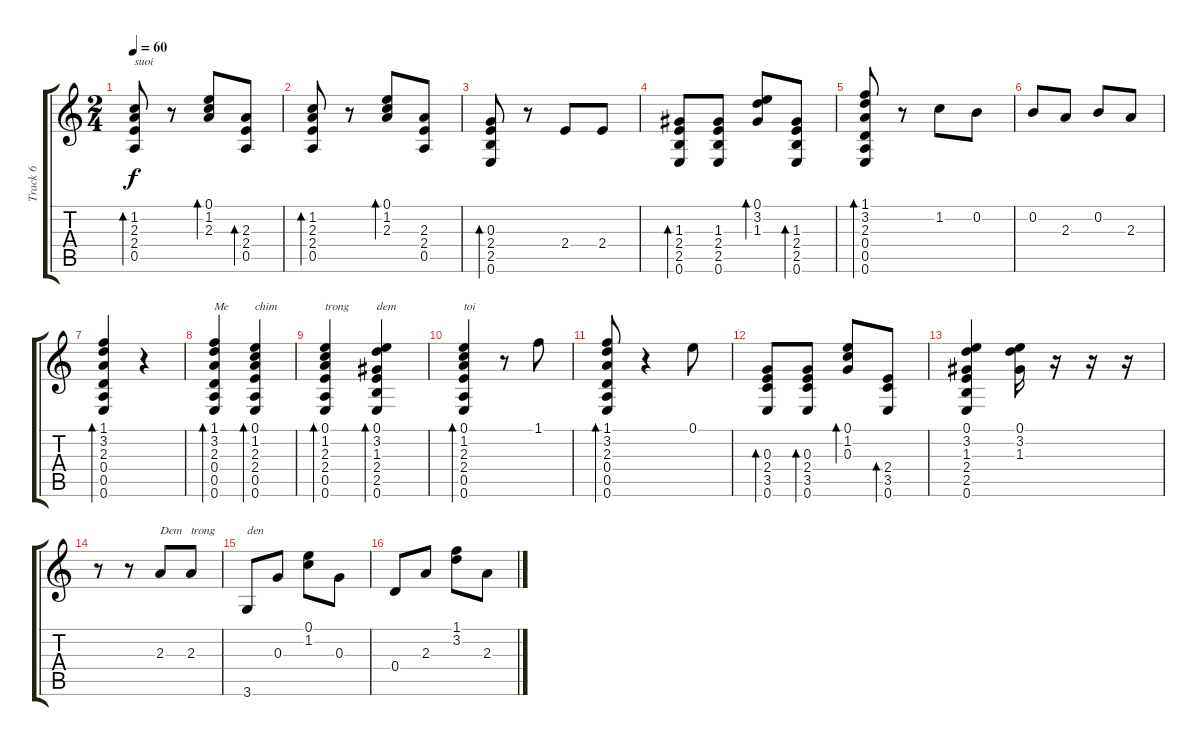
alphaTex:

\track ("Track 6" "Track 6") {instrument acousticguitarnylon}
\staff {score tabs}
\tuning (E4 B3 G3 D3 A2 E2) {hide}
\ts (2 4)
\tempo 60
\clef g2
\ks c
(1.2 2.3 2.4 0.5).8{bd 60 txt "suoi" dy f} r.8 (0.1 1.2 2.3).8{bd 60} (2.3 2.4 0.5).8{bd 60} |
(1.2 2.3 2.4 0.5).8{bd 60} r.8 (0.1 1.2 2.3).8{bd 60} (2.3 2.4 0.5).8 |
(0.3 2.4 2.5 0.6).8{bd 60} r.8 2.4.8 2.4.8 |
(1.3 2.4 2.5 0.6).8{bd 60} (1.3 2.4 2.5 0.6).8 (0.1 3.2 1.3).8{bd 60} (1.3 2.4 2.5 0.6).8{bd 60} |
(1.1 3.2 2.3 0.4 0.5 0.6).8{bd 60} r.8 1.2.8 0.2.8 |
0.2.8 2.3.8 0.2.8 2.3.8 |
(1.1 3.2 2.3 0.4 0.5 0.6).4{bd 480} r.4 |
(1.1 3.2 2.3 0.4 0.5 0.6).4{bd 480 txt "Me"} (0.1 1.2 2.3 2.4 0.5 0.6).4{bd 480 txt "chim"} |
(0.1 1.2 2.3 2.4 0.5 0.6).4{bd 480 txt "trong"} (0.1 3.2 1.3 2.4 2.5 0.6).4{bd 480 txt "dem"} |
(0.1 1.2 2.3 2.4 0.5 0.6).4{bd 480 txt "toi"} r.8 1.1.8 |
(1.1 3.2 2.3 0.4 0.5 0.6).8{bd 120} r.4 0.1.8 |
(0.3 2.4 3.5 0.6).8{bd 120} (0.3 2.4 3.5 0.6).8{bd 120} (0.1 1.2 0.3).8{bd 120} (2.4 3.5 0.6).8{bd 120} |
(0.1 3.2 1.3 2.4 2.5 0.6).4 (0.1 3.2 1.3).16 r.16 r.16 r.16 |
r.8 r.8 2.3.8{txt "Dem"} 2.3.8{txt "trong"} |
3.6.8{txt "den"} 0.3.8 (0.1 1.2).8 0.3.8 |
0.4.8 2.3.8 (1.1 3.2).8 2.3.8
